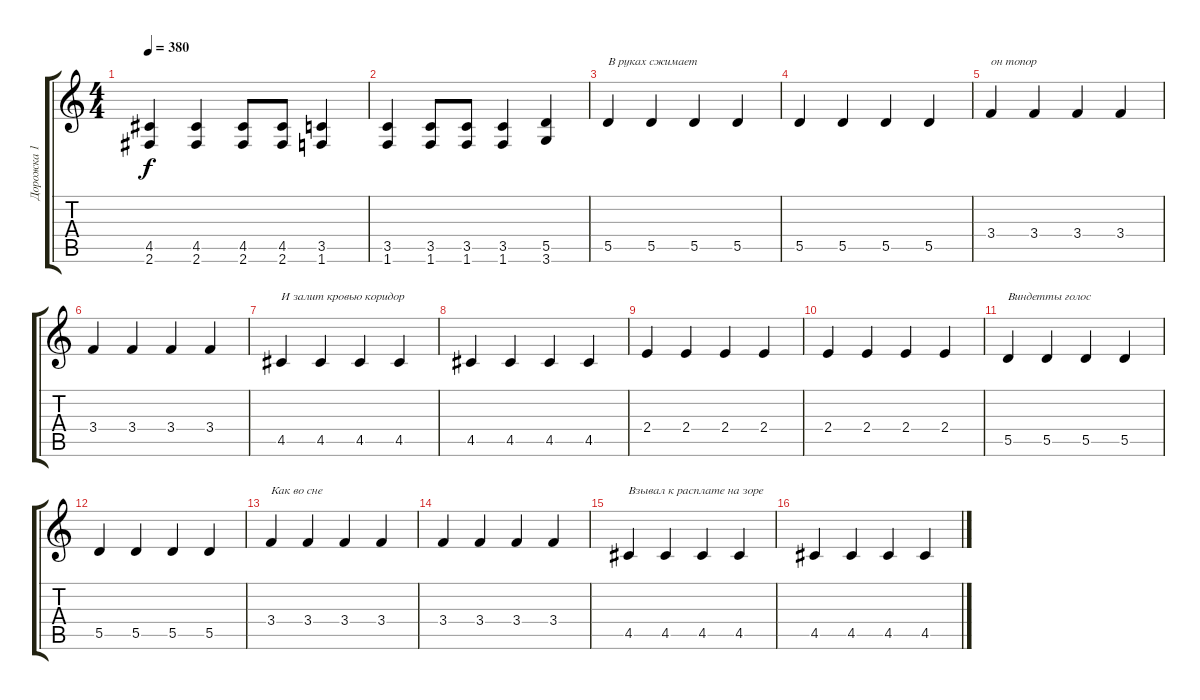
\track ("Дорожка 1" "Дорожка 1") {instrument distortionguitar}
\staff {score tabs}
\tuning (E4 B3 G3 D3 A2 E2) {hide}
\ts (4 4)
\tempo 380
\clef g2
\ks c
(4.5 2.6).4{dy f} (4.5 2.6).4 (4.5 2.6).8 (4.5 2.6).8 (3.5 1.6).4 |
(3.5 1.6).4 (3.5 1.6).8 (3.5 1.6).8 (3.5 1.6).4 (5.5 3.6).4 |
5.5.4{txt "В руках сжимает"} 5.5.4 5.5.4 5.5.4 |
5.5.4 5.5.4 5.5.4 5.5.4 |
3.4.4{txt "он топор"} 3.4.4 3.4.4 3.4.4 |
3.4.4 3.4.4 3.4.4 3.4.4 |
4.5.4{txt "И залит кровью коридор"} 4.5.4 4.5.4 4.5.4 |
4.5.4 4.5.4 4.5.4 4.5.4 |
2.4.4 2.4.4 2.4.4 2.4.4 |
2.4.4 2.4.4 2.4.4 2.4.4 |
5.5.4{txt "Виндетты голос"} 5.5.4 5.5.4 5.5.4 |
5.5.4 5.5.4 5.5.4 5.5.4 |
3.4.4{txt "Как во сне"} 3.4.4 3.4.4 3.4.4 |
3.4.4 3.4.4 3.4.4 3.4.4 |
4.5.4{txt "Взывал к расплате на зоре"} 4.5.4 4.5.4 4.5.4 |
4.5.4 4.5.4 4.5.4 4.5.4
